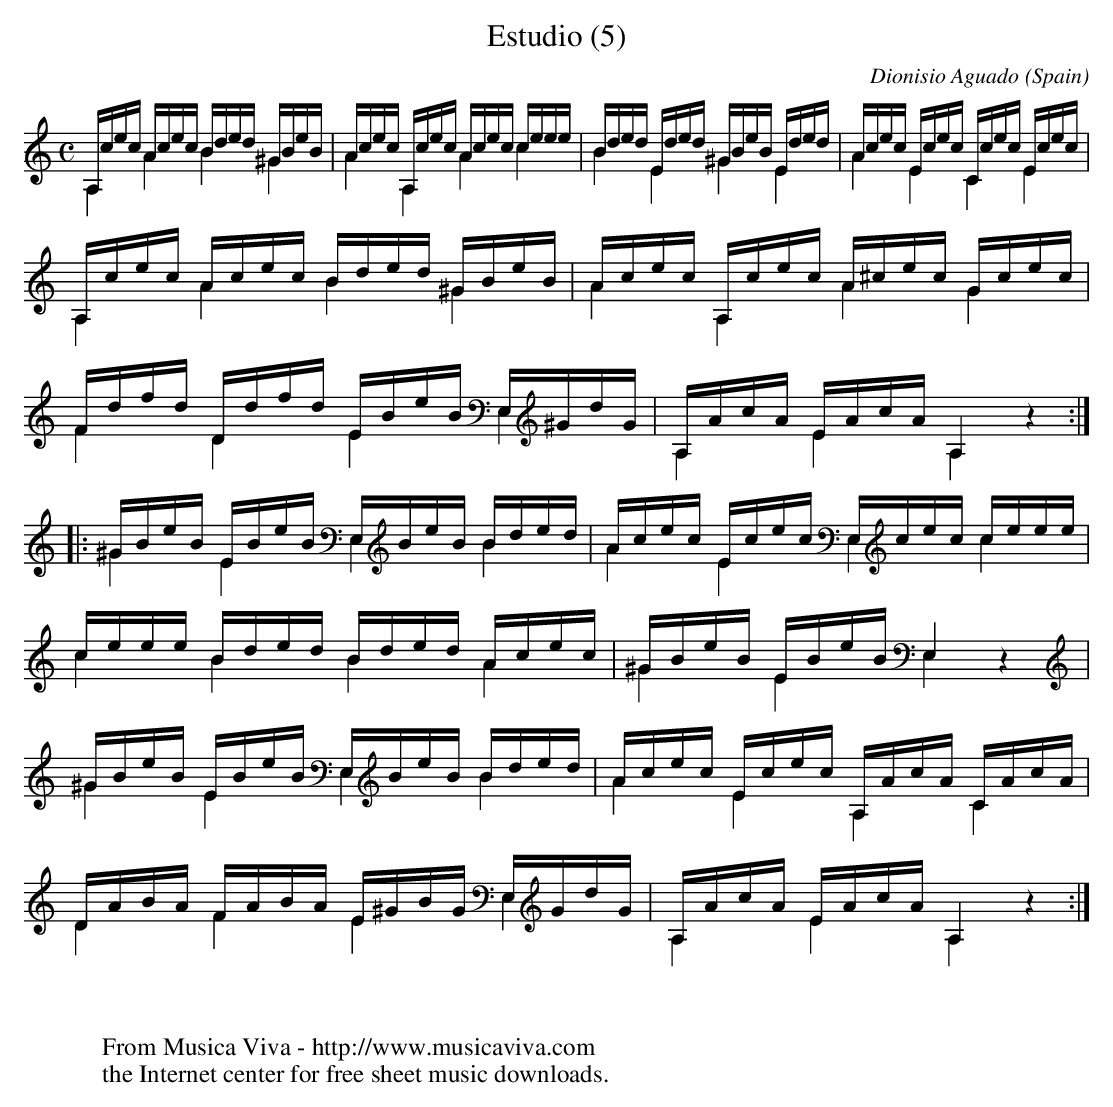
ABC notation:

X:1
T:Estudio (5)
C:Dionisio Aguado
O:Spain
V:1 Program 1 24 up %Classical guitar
V:2 Program 1 24 merge down %Classical guitar
M:C
L:1/16
K:Am -8va
V:1
A,cec Acec Bded ^GBeB|Acec A,cec Acec ceee|Bded Eded ^GBeB Eded|Acec Ecec Ccec Ecec|
V:2
A,4 A4 B4 ^G4|A4 A,4 A4 c4|B4 E4 ^G4 E4|A4 E4 C4 E4|
V:1
A,cec Acec Bded ^GBeB|Acec A,cec A^cec Gcec|Fdfd Ddfd EBeB E,^GdG|A,AcA EAcA A,4 z4:|
V:2
A,4 A4 B4 ^G4|A4 A,4 A4 G4|F4 D4 E4 E,4|A,4 E4 A,4 z4:|
V:1
|:^GBeB EBeB E,BeB Bded|Acec Ecec E,cec ceee|ceee Bded Bded Acec|^GBeB EBeB E,4 z4|
V:2
|:^G4 E4 E,4 B4|A4 E4 E,4 c4|c4 B4 B4 A4|^G4 E4 E,4 z4|
V:1
^GBeB EBeB E,BeB Bded|Acec Ecec A,AcA CAcA|DABA FABA E^GBG E,GdG|A,AcA EAcA A,4 z4:|
V:2
^G4 E4 E,4 B4|A4 E4 A,4 C4|D4 F4 E4 E,4|A,4 E4 A,4 z4:|
W:
W:
W:  From Musica Viva - http://www.musicaviva.com
W:  the Internet center for free sheet music downloads.
